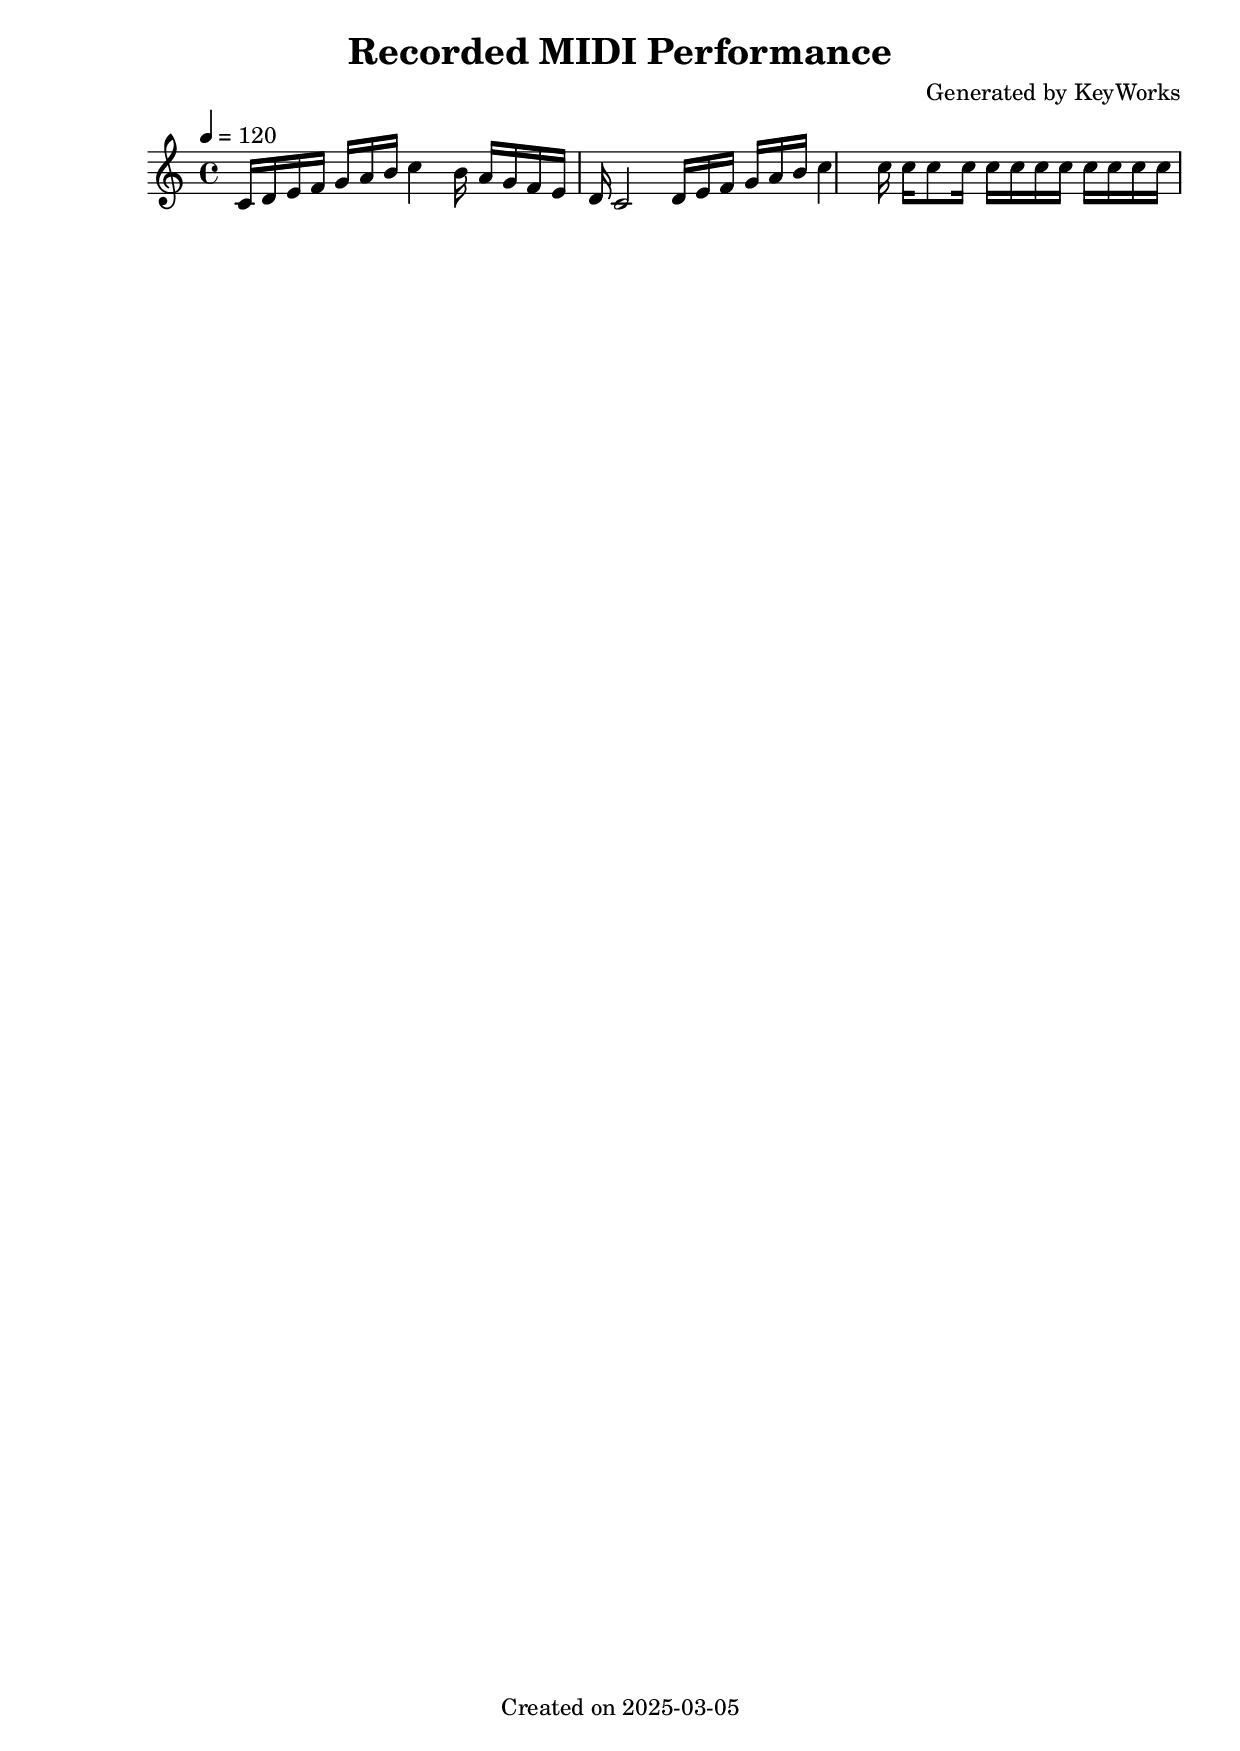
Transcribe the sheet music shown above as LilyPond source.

\version "2.24.0"
\header {
  title = "Recorded MIDI Performance"
  composer = "Generated by KeyWorks"
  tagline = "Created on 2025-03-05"
}

\score {
  \new Staff {
    \clef treble
    \time 4/4
    \tempo 4 = 120

    c'16 d'16 e'16 f'16 g'16 a'16 b'16 c''4 b'16 a'16 g'16 f'16 e'16 d'16 c'2 d'16 e'16 f'16 g'16 a'16 b'16 c''4 c''16 c''16 c''8 c''16 c''16 c''16 c''16 c''16 c''16 c''16 c''16 c''16 
  }
  \layout { }
  \midi { }
}
